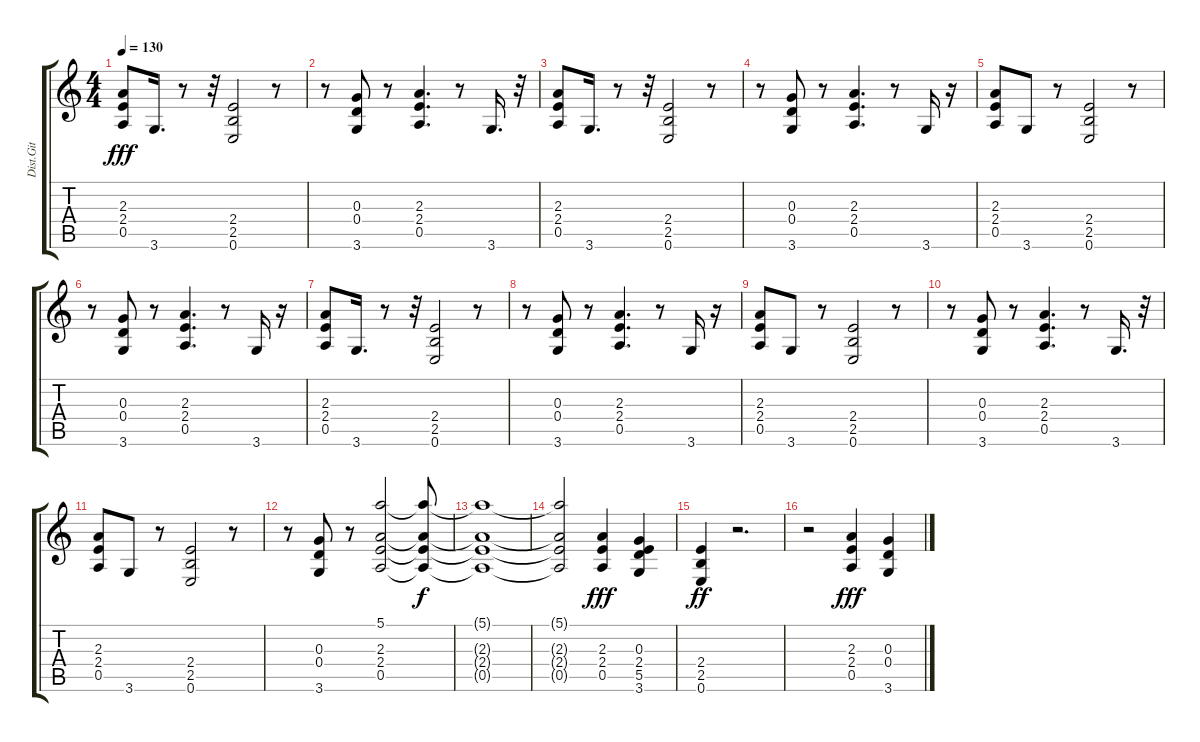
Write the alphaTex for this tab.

\track ("Dist.Git" "Dist.Git") {instrument distortionguitar}
\staff {score tabs}
\tuning (E4 B3 G3 D3 A2 E2) {hide}
\ts (4 4)
\tempo 130
\clef g2
\ks c
(2.3 2.4 0.5).8{dy fff} 3.6.16{d} r.8 r.32 (2.4 2.5 0.6).2 r.8 |
r.8 (0.3 0.4 3.6).8 r.8 (2.3 2.4 0.5).4{d} r.8 3.6.16{d} r.32 |
(2.3 2.4 0.5).8 3.6.16{d} r.8 r.32 (2.4 2.5 0.6).2 r.8 |
r.8 (0.3 0.4 3.6).8 r.8 (2.3 2.4 0.5).4{d} r.8 3.6.16 r.16 |
(2.3 2.4 0.5).8 3.6.8 r.8 (2.4 2.5 0.6).2 r.8 |
r.8 (0.3 0.4 3.6).8 r.8 (2.3 2.4 0.5).4{d} r.8 3.6.16 r.16 |
(2.3 2.4 0.5).8 3.6.16{d} r.8 r.32 (2.4 2.5 0.6).2 r.8 |
r.8 (0.3 0.4 3.6).8 r.8 (2.3 2.4 0.5).4{d} r.8 3.6.16 r.16 |
(2.3 2.4 0.5).8 3.6.8 r.8 (2.4 2.5 0.6).2 r.8 |
r.8 (0.3 0.4 3.6).8 r.8 (2.3 2.4 0.5).4{d} r.8 3.6.16{d} r.32 |
(2.3 2.4 0.5).8 3.6.8 r.8 (2.4 2.5 0.6).2 r.8 |
r.8 (0.3 0.4 3.6).8 r.8 (5.1 2.3 2.4 0.5).2 (5.1{t} 2.3{t} 2.4{t} 0.5{t}).8{dy f} |
(5.1{t} 2.3{t} 2.4{t} 0.5{t}).1 |
(5.1{t} 2.3{t} 2.4{t} 0.5{t}).2 (2.3 2.4 0.5).4{dy fff} (0.3 2.4 5.5 3.6).4 |
(2.4 2.5 0.6).4{dy ff} r.2{d} |
r.2 (2.3 2.4 0.5).4{dy fff} (0.3 0.4 3.6).4
